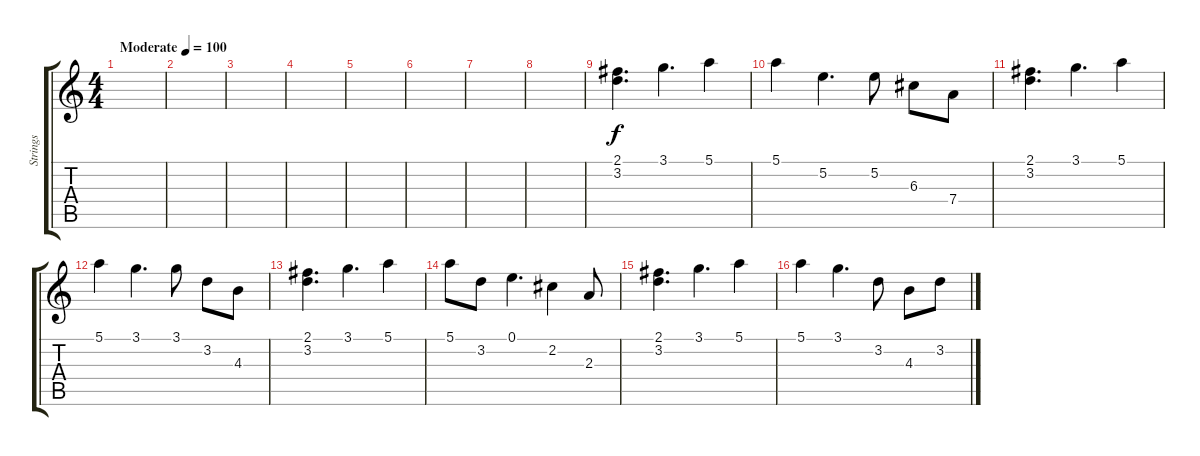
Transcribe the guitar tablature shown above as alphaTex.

\track ("Strings" "Strings") {instrument stringensemble1}
\staff {score tabs}
\tuning (E5 B4 G4 D4 A3 E3) {hide}
\ts (4 4)
\tempo (100 "Moderate")
\clef g2
\ks c
|
|
|
|
|
|
|
|
(2.1 3.2).4{d} 3.1.4{d} 5.1.4 |
5.1.4 5.2.4{d} 5.2.8 6.3.8 7.4.8 |
(2.1 3.2).4{d} 3.1.4{d} 5.1.4 |
5.1.4 3.1.4{d} 3.1.8 3.2.8 4.3.8 |
(2.1 3.2).4{d} 3.1.4{d} 5.1.4 |
5.1.8 3.2.8 0.1.4{d} 2.2.4 2.3.8 |
(2.1 3.2).4{d} 3.1.4{d} 5.1.4 |
5.1.4 3.1.4{d} 3.2.8 4.3.8 3.2.8
